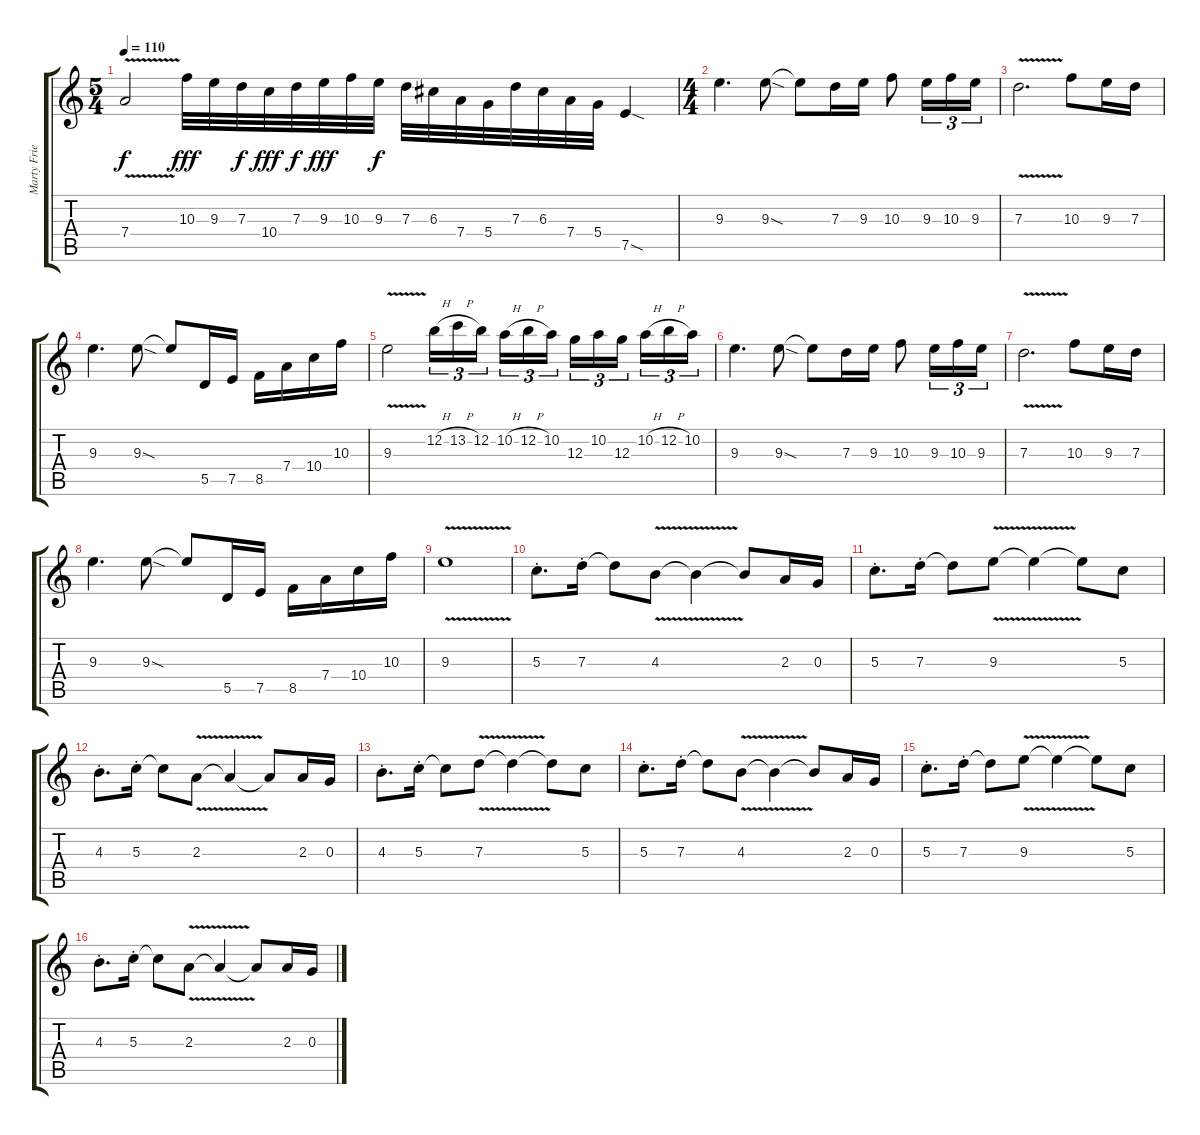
\track ("Marty Friedman" "Marty Frie") {instrument overdrivenguitar}
\staff {score tabs}
\tuning (E4 B3 G3 D3 A2 E2) {hide}
\ts (5 4)
\tempo 110
\clef g2
\ks c
7.4{v t}.2{dy f} 10.3.32{dy fff} 9.3.32 7.3.32{dy f} 10.4.32{dy fff} 7.3.32{dy f} 9.3.32{dy fff} 10.3.32 9.3.32{dy f} 7.3.32 6.3.32 7.4.32 5.4.32 7.3.32 6.3.32 7.4.32 5.4.32 7.5{sod}.4 |
\ts (4 4)
9.3.4{d} 9.3{sod}.8 9.3{t}.8 7.3.16 9.3.16 10.3.8 9.3.16{tu (3 2)} 10.3.16{tu (3 2)} 9.3.16{tu (3 2)} |
7.3{v}.2{d} 10.3.8 9.3.16 7.3.16 |
9.3.4{d} 9.3{sod}.8 9.3{t}.8 5.5.16 7.5.16 8.5.16 7.4.16 10.4.16 10.3.16 |
9.3{v}.2 12.2{h}.16{tu (3 2)} 13.2{h}.16{tu (3 2)} 12.2.16{tu (3 2) beam splitsecondary} 10.2{h}.16{tu (3 2)} 12.2{h}.16{tu (3 2)} 10.2.16{tu (3 2)} 12.3.16{tu (3 2)} 10.2.16{tu (3 2)} 12.3.16{tu (3 2) beam splitsecondary} 10.2{h}.16{tu (3 2)} 12.2{h}.16{tu (3 2)} 10.2.16{tu (3 2)} |
9.3.4{d} 9.3{sod}.8 9.3{t}.8 7.3.16 9.3.16 10.3.8 9.3.16{tu (3 2)} 10.3.16{tu (3 2)} 9.3.16{tu (3 2)} |
7.3{v}.2{d} 10.3.8 9.3.16 7.3.16 |
9.3.4{d} 9.3{sod}.8 9.3{t}.8 5.5.16 7.5.16 8.5.16 7.4.16 10.4.16 10.3.16 |
9.3{v}.1 |
5.3{st}.8{d} 7.3{st}.16 7.3{t}.8 4.3{v}.8 4.3{t}.4 4.3{t}.8 2.3.16 0.3.16 |
5.3{st}.8{d} 7.3{st}.16 7.3{t}.8 9.3{v}.8 9.3{t}.4 9.3{t}.8 5.3.8 |
4.3{st}.8{d} 5.3{st}.16 5.3{t}.8 2.3{v}.8 2.3{t}.4 2.3{t}.8 2.3.16 0.3.16 |
4.3{st}.8{d} 5.3{st}.16 5.3{t}.8 7.3{v}.8 7.3{t}.4 7.3{t}.8 5.3.8 |
5.3{st}.8{d} 7.3{st}.16 7.3{t}.8 4.3{v}.8 4.3{t}.4 4.3{t}.8 2.3.16 0.3.16 |
5.3{st}.8{d} 7.3{st}.16 7.3{t}.8 9.3{v}.8 9.3{t}.4 9.3{t}.8 5.3.8 |
4.3{st}.8{d} 5.3{st}.16 5.3{t}.8 2.3{v}.8 2.3{t}.4 2.3{t}.8 2.3.16 0.3.16
